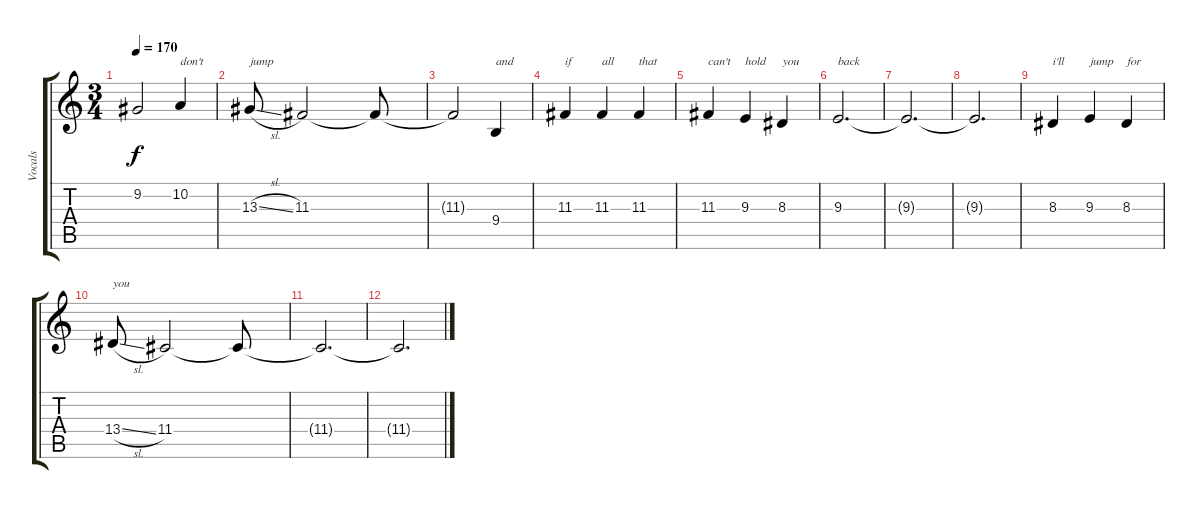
\track ("Vocals" "Vocals") {instrument oboe}
\staff {score tabs}
\tuning (E4 B3 G3 D3 A2 E2) {hide}
\ts (3 4)
\tempo 170
\clef g2
\ks c
9.2{t}.2{dy f} 10.2.4{txt "don't"} |
13.3{sl}.8{txt "jump"} 11.3.2 11.3{t}.8 |
11.3{t}.2 9.4.4{txt "and"} |
11.3.4{txt "if"} 11.3.4{txt "all"} 11.3.4{txt "that"} |
11.3.4{txt "can't"} 9.3.4{txt "hold"} 8.3.4{txt "you"} |
9.3.2{d txt "back"} |
9.3{t}.2{d} |
9.3{t}.2{d} |
8.3.4{txt "i'll"} 9.3.4{txt "jump"} 8.3.4{txt "for"} |
13.4{sl}.8{txt "you"} 11.4.2 11.4{t}.8 |
11.4{t}.2{d} |
11.4{t}.2{d}
